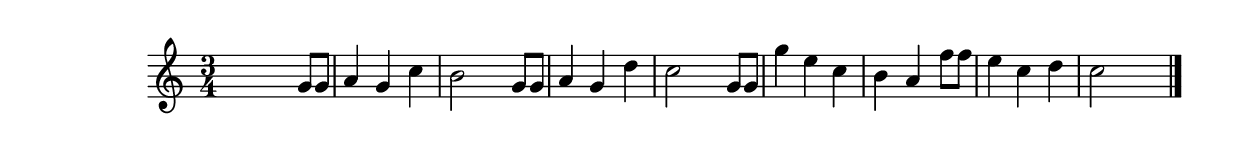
\version "2.20.0"
\header {
\include "lilypond-book-preamble.ly"
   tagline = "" % removed
 }
\score {
 {
   \relative c'{\time 3/4 s2 g'8 g | a4 g c | b2 g8 g | a4 g d' | c2 g8 g | g'4 e c | b a f'8 f| e4 c d | c2 s4 \bar "|."} 

}
\layout {
  \context {
      \Score 
      proportionalNotationDuration =  #(ly:make-moment 1/5)
 }
 }
\midi {\tempo 4 = 60}
}
